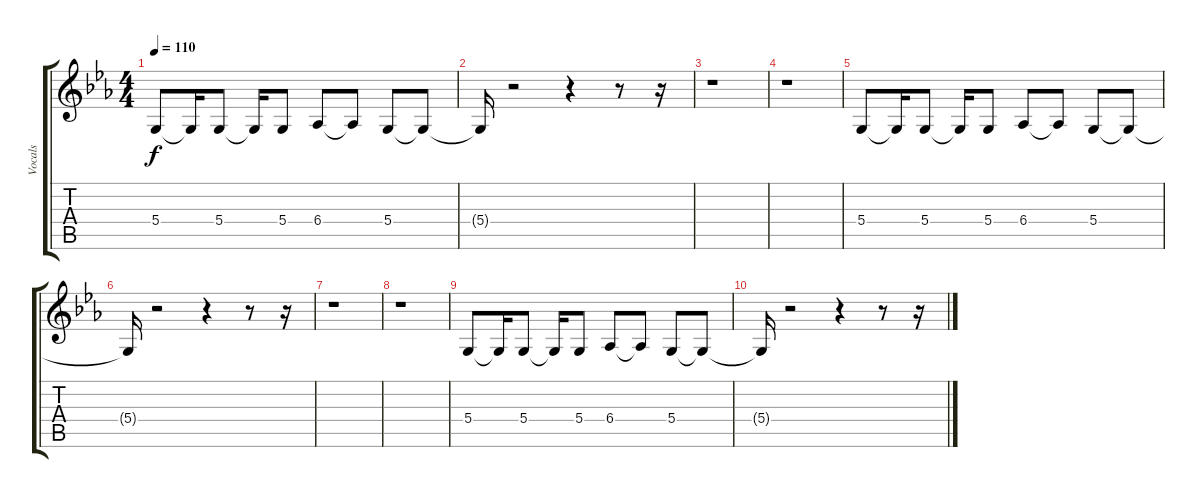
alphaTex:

\track ("Vocals" "Vocals") {instrument oboe}
\staff {score tabs}
\tuning (E4 B3 G3 D3 A2 E2) {hide}
\ts (4 4)
\tempo 110
\clef g2
\ks eb
5.4.8{dy f} 5.4{t}.16 5.4.8 5.4{t}.16 5.4.8 6.4.8 6.4{t}.8 5.4.8 5.4{t}.8 |
5.4{t}.16 r.2 r.4 r.8 r.16 |
r.1 |
r.1 |
5.4.8 5.4{t}.16 5.4.8 5.4{t}.16 5.4.8 6.4.8 6.4{t}.8 5.4.8 5.4{t}.8 |
5.4{t}.16 r.2 r.4 r.8 r.16 |
r.1 |
r.1 |
5.4.8 5.4{t}.16 5.4.8 5.4{t}.16 5.4.8 6.4.8 6.4{t}.8 5.4.8 5.4{t}.8 |
5.4{t}.16 r.2 r.4 r.8 r.16
